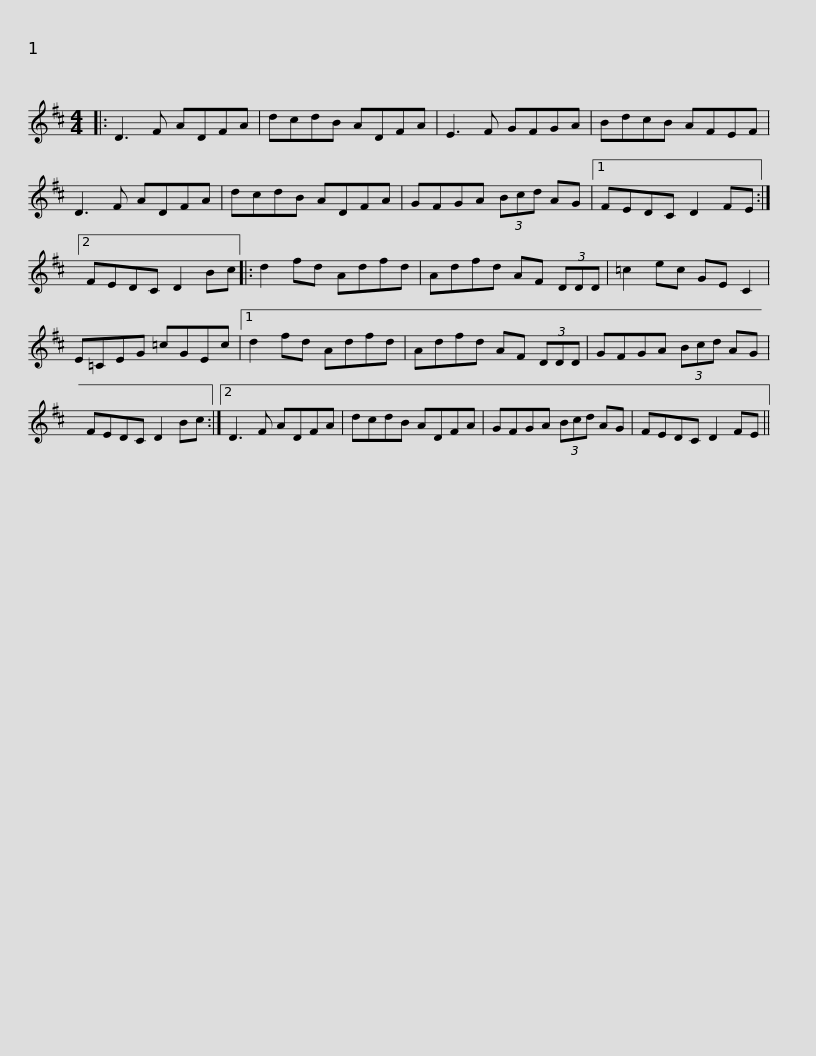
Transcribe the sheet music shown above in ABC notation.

X:1
L:1/8
M:4/4
I:linebreak $
K:D
V:1 treble
V:1
|: D3 F ADFA | dcdB ADFA | E3 F GFGA | BdcB AFEF | D3 F ADFA |$ %5
 dcdB ADFA | GFGA (3Bcd AG |1 FEDC D2 FE :|2 FEDC D2 Bc |: d2 fd Adfd |$ %10
 Adfd AF (3DDD | =c2 ec GE C2 | E=CEG =cGEc |1 d2 fd Adfd | Adfd AF (3DDD |$ %15
 GFGA (3Bcd AG | FEDC D2 Bc :|2 D3 F ADFA | dcdB ADFA | GFGA (3Bcd AG |$ %20
 FEDC D2 FE || %21
